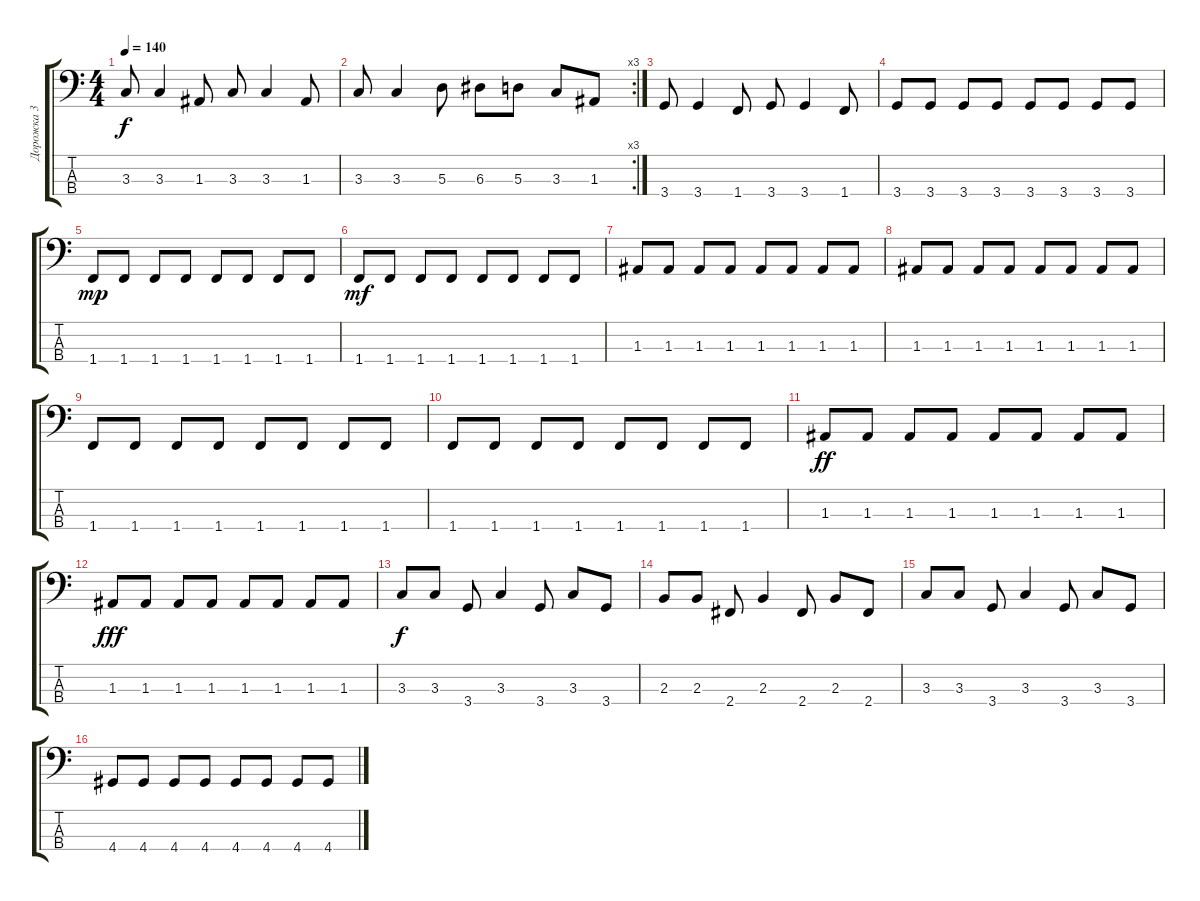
\track ("Дорожка 3" "Дорожка 3") {instrument electricbassfinger}
\staff {score tabs}
\tuning (G2 D2 A1 E1) {hide}
\ts (4 4)
\tempo 140
\clef f4
\ks c
3.3.8{dy f} 3.3.4 1.3.8 3.3.8 3.3.4 1.3.8 |
\rc 3
3.3.8 3.3.4 5.3.8 6.3.8 5.3.8 3.3.8 1.3.8 |
3.4.8 3.4.4 1.4.8 3.4.8 3.4.4 1.4.8 |
3.4.8 3.4.8 3.4.8 3.4.8 3.4.8 3.4.8 3.4.8 3.4.8 |
1.4.8{dy mp} 1.4.8 1.4.8 1.4.8 1.4.8 1.4.8 1.4.8 1.4.8 |
1.4.8{dy mf} 1.4.8 1.4.8 1.4.8 1.4.8 1.4.8 1.4.8 1.4.8 |
1.3.8 1.3.8 1.3.8 1.3.8 1.3.8 1.3.8 1.3.8 1.3.8 |
1.3.8 1.3.8 1.3.8 1.3.8 1.3.8 1.3.8 1.3.8 1.3.8 |
1.4.8 1.4.8 1.4.8 1.4.8 1.4.8 1.4.8 1.4.8 1.4.8 |
1.4.8 1.4.8 1.4.8 1.4.8 1.4.8 1.4.8 1.4.8 1.4.8 |
1.3.8{dy ff} 1.3.8 1.3.8 1.3.8 1.3.8 1.3.8 1.3.8 1.3.8 |
1.3.8{dy fff} 1.3.8 1.3.8 1.3.8 1.3.8 1.3.8 1.3.8 1.3.8 |
3.3.8{dy f} 3.3.8 3.4.8 3.3.4 3.4.8 3.3.8 3.4.8 |
2.3.8 2.3.8 2.4.8 2.3.4 2.4.8 2.3.8 2.4.8 |
3.3.8 3.3.8 3.4.8 3.3.4 3.4.8 3.3.8 3.4.8 |
4.4.8 4.4.8 4.4.8 4.4.8 4.4.8 4.4.8 4.4.8 4.4.8
